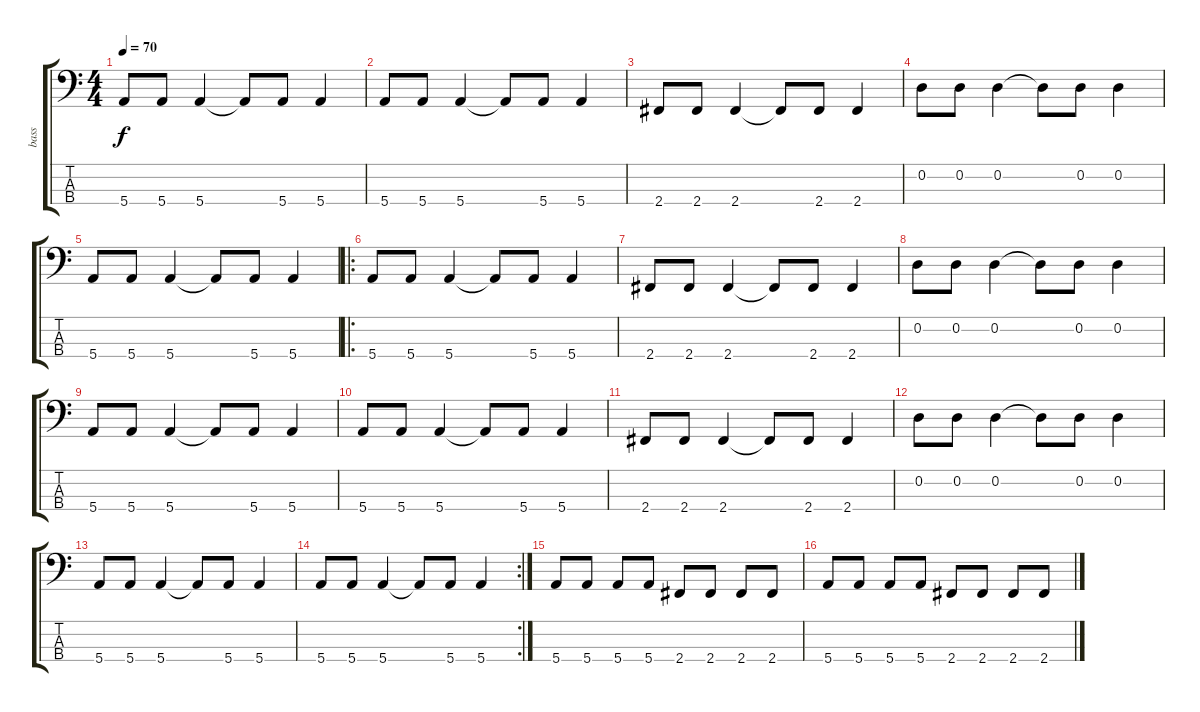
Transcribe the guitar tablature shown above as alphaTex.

\track ("bass" "bass") {instrument electricbassfinger}
\staff {score tabs}
\tuning (G2 D2 A1 E1) {hide}
\ts (4 4)
\tempo 70
\clef f4
\ks c
5.4.8{dy f} 5.4.8 5.4.4 5.4{t}.8 5.4.8 5.4.4 |
5.4.8 5.4.8 5.4.4 5.4{t}.8 5.4.8 5.4.4 |
2.4.8 2.4.8 2.4.4 2.4{t}.8 2.4.8 2.4.4 |
0.2.8 0.2.8 0.2.4 0.2{t}.8 0.2.8 0.2.4 |
5.4.8 5.4.8 5.4.4 5.4{t}.8 5.4.8 5.4.4 |
\ro
5.4.8 5.4.8 5.4.4 5.4{t}.8 5.4.8 5.4.4 |
2.4.8 2.4.8 2.4.4 2.4{t}.8 2.4.8 2.4.4 |
0.2.8 0.2.8 0.2.4 0.2{t}.8 0.2.8 0.2.4 |
5.4.8 5.4.8 5.4.4 5.4{t}.8 5.4.8 5.4.4 |
5.4.8 5.4.8 5.4.4 5.4{t}.8 5.4.8 5.4.4 |
2.4.8 2.4.8 2.4.4 2.4{t}.8 2.4.8 2.4.4 |
0.2.8 0.2.8 0.2.4 0.2{t}.8 0.2.8 0.2.4 |
5.4.8 5.4.8 5.4.4 5.4{t}.8 5.4.8 5.4.4 |
\rc 2
5.4.8 5.4.8 5.4.4 5.4{t}.8 5.4.8 5.4.4 |
5.4.8 5.4.8 5.4.8 5.4.8 2.4.8 2.4.8 2.4.8 2.4.8 |
5.4.8 5.4.8 5.4.8 5.4.8 2.4.8 2.4.8 2.4.8 2.4.8
